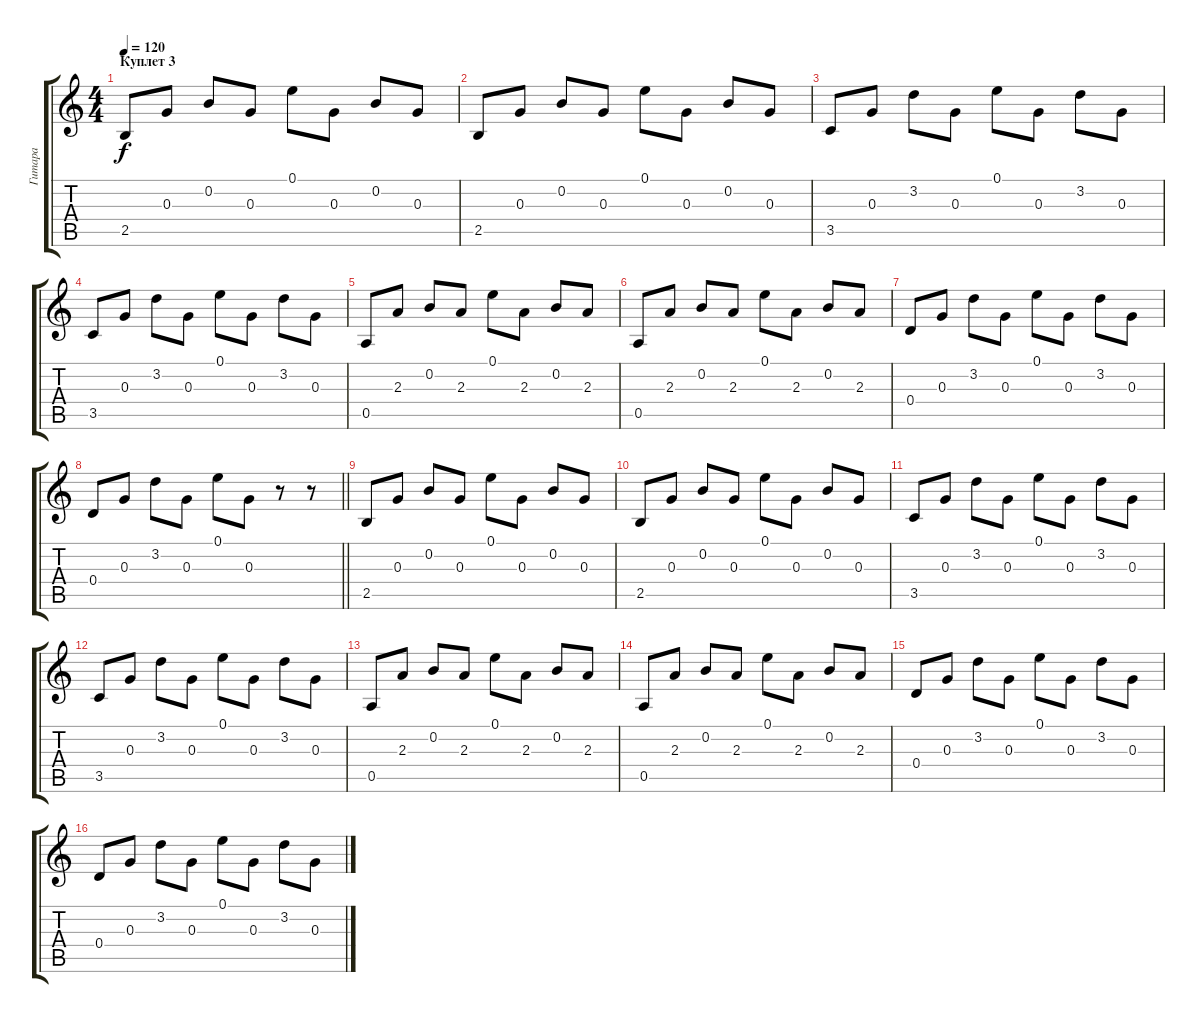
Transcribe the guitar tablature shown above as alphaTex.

\track ("Гитара" "Гитара") {instrument acousticguitarsteel}
\staff {score tabs}
\tuning (E4 B3 G3 D3 A2 E2) {hide}
\ts (4 4)
\section ("" "Куплет 3")
\tempo 120
\clef g2
\ks c
2.5.8{dy f} 0.3.8 0.2.8 0.3.8 0.1.8 0.3.8 0.2.8 0.3.8 |
2.5.8 0.3.8 0.2.8 0.3.8 0.1.8 0.3.8 0.2.8 0.3.8 |
3.5.8 0.3.8 3.2.8 0.3.8 0.1.8 0.3.8 3.2.8 0.3.8 |
3.5.8 0.3.8 3.2.8 0.3.8 0.1.8 0.3.8 3.2.8 0.3.8 |
0.5.8 2.3.8 0.2.8 2.3.8 0.1.8 2.3.8 0.2.8 2.3.8 |
0.5.8 2.3.8 0.2.8 2.3.8 0.1.8 2.3.8 0.2.8 2.3.8 |
0.4.8 0.3.8 3.2.8 0.3.8 0.1.8 0.3.8 3.2.8 0.3.8 |
\barLineRight lightlight
0.4.8 0.3.8 3.2.8 0.3.8 0.1.8 0.3.8 r.8 r.8 |
2.5.8 0.3.8 0.2.8 0.3.8 0.1.8 0.3.8 0.2.8 0.3.8 |
2.5.8 0.3.8 0.2.8 0.3.8 0.1.8 0.3.8 0.2.8 0.3.8 |
3.5.8 0.3.8 3.2.8 0.3.8 0.1.8 0.3.8 3.2.8 0.3.8 |
3.5.8 0.3.8 3.2.8 0.3.8 0.1.8 0.3.8 3.2.8 0.3.8 |
0.5.8 2.3.8 0.2.8 2.3.8 0.1.8 2.3.8 0.2.8 2.3.8 |
0.5.8 2.3.8 0.2.8 2.3.8 0.1.8 2.3.8 0.2.8 2.3.8 |
0.4.8 0.3.8 3.2.8 0.3.8 0.1.8 0.3.8 3.2.8 0.3.8 |
0.4.8 0.3.8 3.2.8 0.3.8 0.1.8 0.3.8 3.2.8 0.3.8
